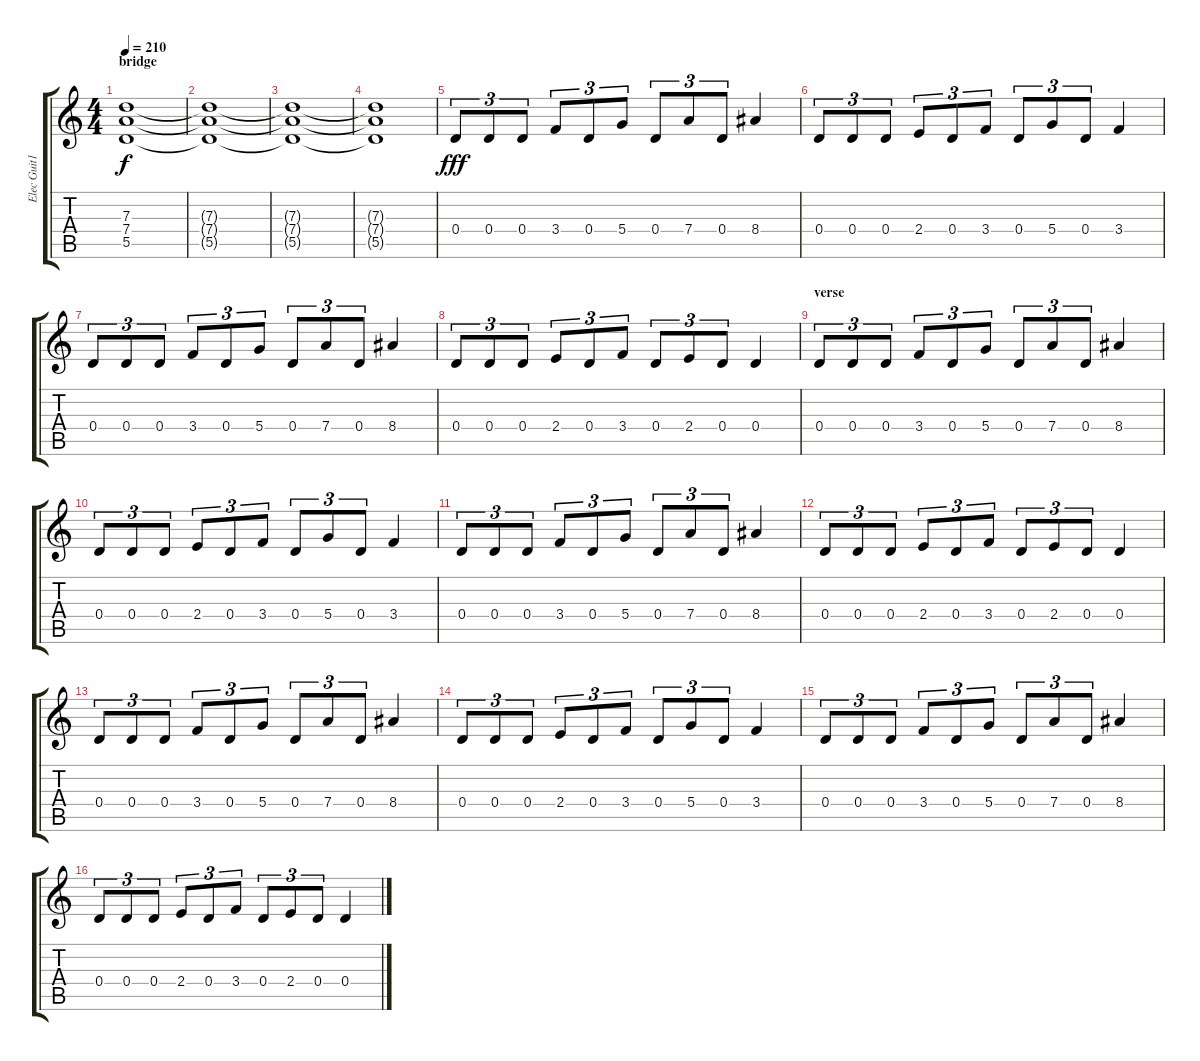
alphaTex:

\track ("Elec Guit1" "Elec Guit1") {instrument overdrivenguitar}
\staff {score tabs}
\tuning (E4 B3 G3 D3 A2 E2) {hide}
\ts (4 4)
\section ("" "bridge")
\tempo 210
\clef g2
\ks c
(7.3 7.4 5.5).1{dy f volume 11 instrument overdrivenguitar} |
(7.3{t} 7.4{t} 5.5{t}).1 |
(7.3{t} 7.4{t} 5.5{t}).1 |
(7.3{t} 7.4{t} 5.5{t}).1 |
0.4.8{tu (3 2) dy fff} 0.4.8{tu (3 2)} 0.4.8{tu (3 2)} 3.4.8{tu (3 2)} 0.4.8{tu (3 2)} 5.4.8{tu (3 2)} 0.4.8{tu (3 2)} 7.4.8{tu (3 2)} 0.4.8{tu (3 2)} 8.4.4 |
0.4.8{tu (3 2)} 0.4.8{tu (3 2)} 0.4.8{tu (3 2)} 2.4.8{tu (3 2)} 0.4.8{tu (3 2)} 3.4.8{tu (3 2)} 0.4.8{tu (3 2)} 5.4.8{tu (3 2)} 0.4.8{tu (3 2)} 3.4.4 |
0.4.8{tu (3 2)} 0.4.8{tu (3 2)} 0.4.8{tu (3 2)} 3.4.8{tu (3 2)} 0.4.8{tu (3 2)} 5.4.8{tu (3 2)} 0.4.8{tu (3 2)} 7.4.8{tu (3 2)} 0.4.8{tu (3 2)} 8.4.4 |
0.4.8{tu (3 2)} 0.4.8{tu (3 2)} 0.4.8{tu (3 2)} 2.4.8{tu (3 2)} 0.4.8{tu (3 2)} 3.4.8{tu (3 2)} 0.4.8{tu (3 2)} 2.4.8{tu (3 2)} 0.4.8{tu (3 2)} 0.4.4 |
\section ("" "verse")
0.4.8{tu (3 2)} 0.4.8{tu (3 2)} 0.4.8{tu (3 2)} 3.4.8{tu (3 2)} 0.4.8{tu (3 2)} 5.4.8{tu (3 2)} 0.4.8{tu (3 2)} 7.4.8{tu (3 2)} 0.4.8{tu (3 2)} 8.4.4 |
0.4.8{tu (3 2)} 0.4.8{tu (3 2)} 0.4.8{tu (3 2)} 2.4.8{tu (3 2)} 0.4.8{tu (3 2)} 3.4.8{tu (3 2)} 0.4.8{tu (3 2)} 5.4.8{tu (3 2)} 0.4.8{tu (3 2)} 3.4.4 |
0.4.8{tu (3 2)} 0.4.8{tu (3 2)} 0.4.8{tu (3 2)} 3.4.8{tu (3 2)} 0.4.8{tu (3 2)} 5.4.8{tu (3 2)} 0.4.8{tu (3 2)} 7.4.8{tu (3 2)} 0.4.8{tu (3 2)} 8.4.4 |
0.4.8{tu (3 2)} 0.4.8{tu (3 2)} 0.4.8{tu (3 2)} 2.4.8{tu (3 2)} 0.4.8{tu (3 2)} 3.4.8{tu (3 2)} 0.4.8{tu (3 2)} 2.4.8{tu (3 2)} 0.4.8{tu (3 2)} 0.4.4 |
0.4.8{tu (3 2)} 0.4.8{tu (3 2)} 0.4.8{tu (3 2)} 3.4.8{tu (3 2)} 0.4.8{tu (3 2)} 5.4.8{tu (3 2)} 0.4.8{tu (3 2)} 7.4.8{tu (3 2)} 0.4.8{tu (3 2)} 8.4.4 |
0.4.8{tu (3 2)} 0.4.8{tu (3 2)} 0.4.8{tu (3 2)} 2.4.8{tu (3 2)} 0.4.8{tu (3 2)} 3.4.8{tu (3 2)} 0.4.8{tu (3 2)} 5.4.8{tu (3 2)} 0.4.8{tu (3 2)} 3.4.4 |
0.4.8{tu (3 2)} 0.4.8{tu (3 2)} 0.4.8{tu (3 2)} 3.4.8{tu (3 2)} 0.4.8{tu (3 2)} 5.4.8{tu (3 2)} 0.4.8{tu (3 2)} 7.4.8{tu (3 2)} 0.4.8{tu (3 2)} 8.4.4 |
0.4.8{tu (3 2)} 0.4.8{tu (3 2)} 0.4.8{tu (3 2)} 2.4.8{tu (3 2)} 0.4.8{tu (3 2)} 3.4.8{tu (3 2)} 0.4.8{tu (3 2)} 2.4.8{tu (3 2)} 0.4.8{tu (3 2)} 0.4.4
